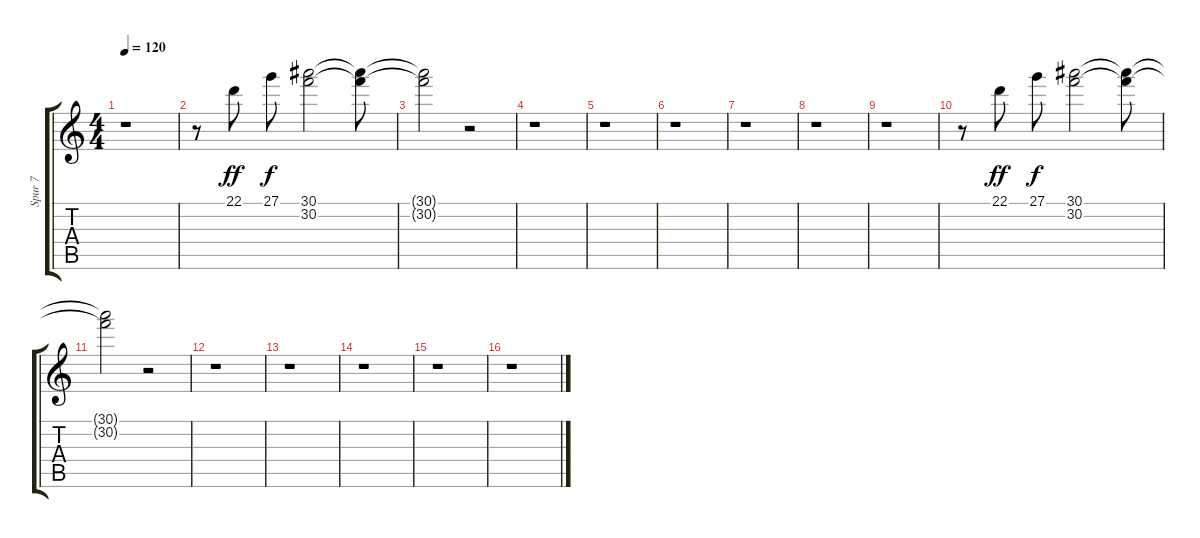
\track ("Spur 7" "Spur 7") {instrument fx3crystal}
\staff {score tabs}
\tuning (E4 B3 G3 D3 A2 E2) {hide}
\ts (4 4)
\tempo 120
\clef g2
\ks c
r.1{dy ff} |
r.8 22.1.8{volume 7 instrument fx3crystal} 27.1.8{dy f} (30.1 30.2).2 (30.1{t} 30.2{t}).8 |
(30.1{t} 30.2{t}).2 r.2 |
r.1 |
r.1 |
r.1 |
r.1 |
r.1 |
r.1 |
r.8 22.1.8{dy ff} 27.1.8{dy f} (30.1 30.2).2 (30.1{t} 30.2{t}).8 |
(30.1{t} 30.2{t}).2 r.2 |
r.1 |
r.1 |
r.1 |
r.1 |
r.1
